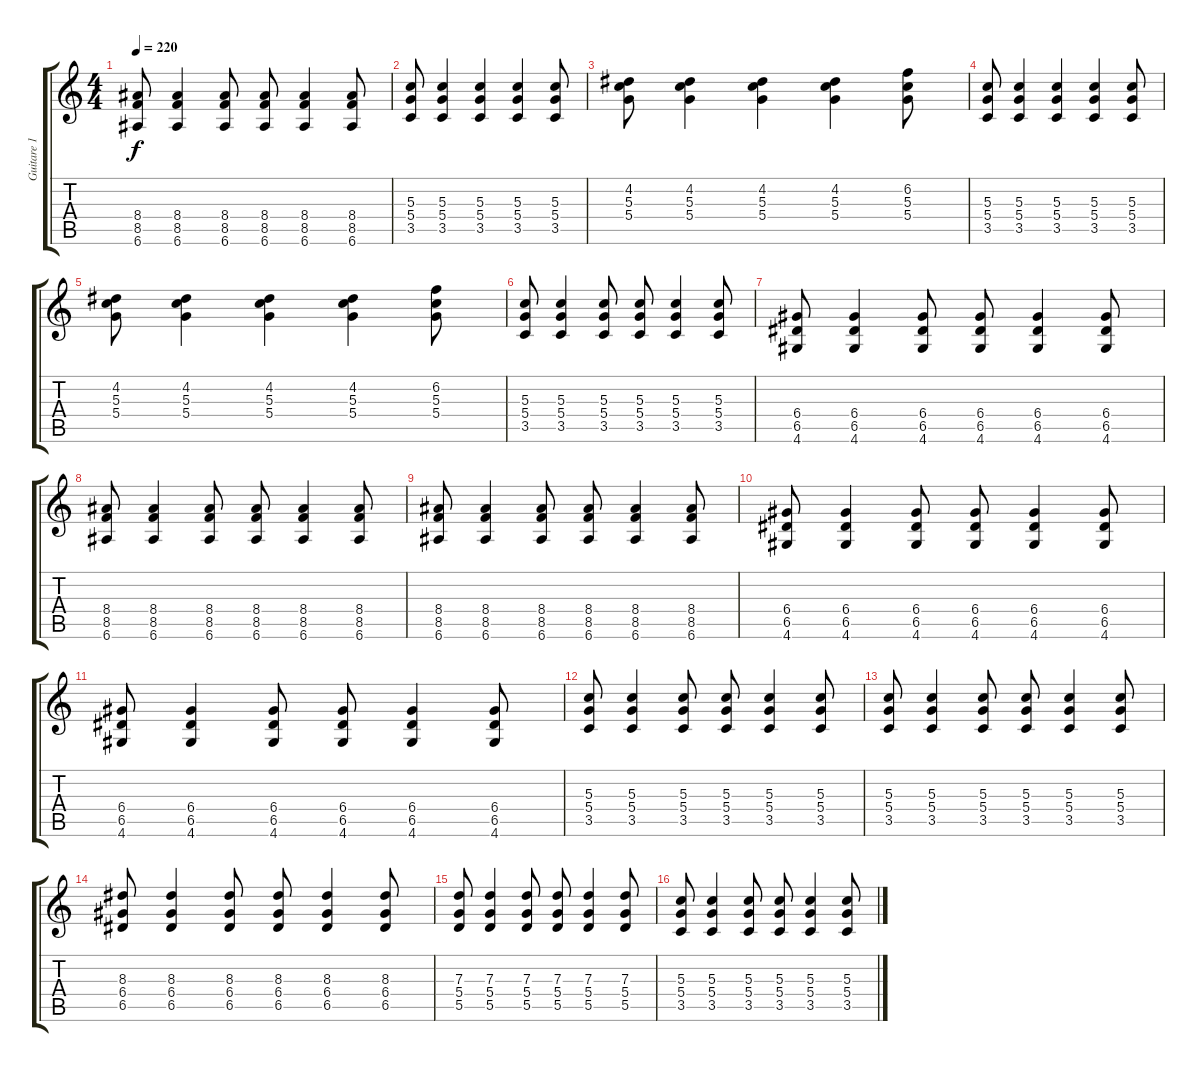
\track ("Guitare 1" "Guitare 1") {instrument distortionguitar}
\staff {score tabs}
\tuning (E4 B3 G3 D3 A2 E2) {hide}
\ts (4 4)
\tempo 220
\clef g2
\ks c
(8.4 8.5 6.6).8{dy f} (8.4 8.5 6.6).4 (8.4 8.5 6.6).8 (8.4 8.5 6.6).8 (8.4 8.5 6.6).4 (8.4 8.5 6.6).8 |
(5.3 5.4 3.5).8 (5.3 5.4 3.5).4 (5.3 5.4 3.5).4 (5.3 5.4 3.5).4 (5.3 5.4 3.5).8 |
(4.2 5.3 5.4).8 (4.2 5.3 5.4).4 (4.2 5.3 5.4).4 (4.2 5.3 5.4).4 (6.2 5.3 5.4).8 |
(5.3 5.4 3.5).8 (5.3 5.4 3.5).4 (5.3 5.4 3.5).4 (5.3 5.4 3.5).4 (5.3 5.4 3.5).8 |
(4.2 5.3 5.4).8 (4.2 5.3 5.4).4 (4.2 5.3 5.4).4 (4.2 5.3 5.4).4 (6.2 5.3 5.4).8 |
(5.3 5.4 3.5).8 (5.3 5.4 3.5).4 (5.3 5.4 3.5).8 (5.3 5.4 3.5).8 (5.3 5.4 3.5).4 (5.3 5.4 3.5).8 |
(6.4 6.5 4.6).8 (6.4 6.5 4.6).4 (6.4 6.5 4.6).8 (6.4 6.5 4.6).8 (6.4 6.5 4.6).4 (6.4 6.5 4.6).8 |
(8.4 8.5 6.6).8 (8.4 8.5 6.6).4 (8.4 8.5 6.6).8 (8.4 8.5 6.6).8 (8.4 8.5 6.6).4 (8.4 8.5 6.6).8 |
(8.4 8.5 6.6).8 (8.4 8.5 6.6).4 (8.4 8.5 6.6).8 (8.4 8.5 6.6).8 (8.4 8.5 6.6).4 (8.4 8.5 6.6).8 |
(6.4 6.5 4.6).8 (6.4 6.5 4.6).4 (6.4 6.5 4.6).8 (6.4 6.5 4.6).8 (6.4 6.5 4.6).4 (6.4 6.5 4.6).8 |
(6.4 6.5 4.6).8 (6.4 6.5 4.6).4 (6.4 6.5 4.6).8 (6.4 6.5 4.6).8 (6.4 6.5 4.6).4 (6.4 6.5 4.6).8 |
(5.3 5.4 3.5).8 (5.3 5.4 3.5).4 (5.3 5.4 3.5).8 (5.3 5.4 3.5).8 (5.3 5.4 3.5).4 (5.3 5.4 3.5).8 |
(5.3 5.4 3.5).8 (5.3 5.4 3.5).4 (5.3 5.4 3.5).8 (5.3 5.4 3.5).8 (5.3 5.4 3.5).4 (5.3 5.4 3.5).8 |
(8.3 6.4 6.5).8 (8.3 6.4 6.5).4 (8.3 6.4 6.5).8 (8.3 6.4 6.5).8 (8.3 6.4 6.5).4 (8.3 6.4 6.5).8 |
(7.3 5.4 5.5).8 (7.3 5.4 5.5).4 (7.3 5.4 5.5).8 (7.3 5.4 5.5).8 (7.3 5.4 5.5).4 (7.3 5.4 5.5).8 |
(5.3 5.4 3.5).8 (5.3 5.4 3.5).4 (5.3 5.4 3.5).8 (5.3 5.4 3.5).8 (5.3 5.4 3.5).4 (5.3 5.4 3.5).8
